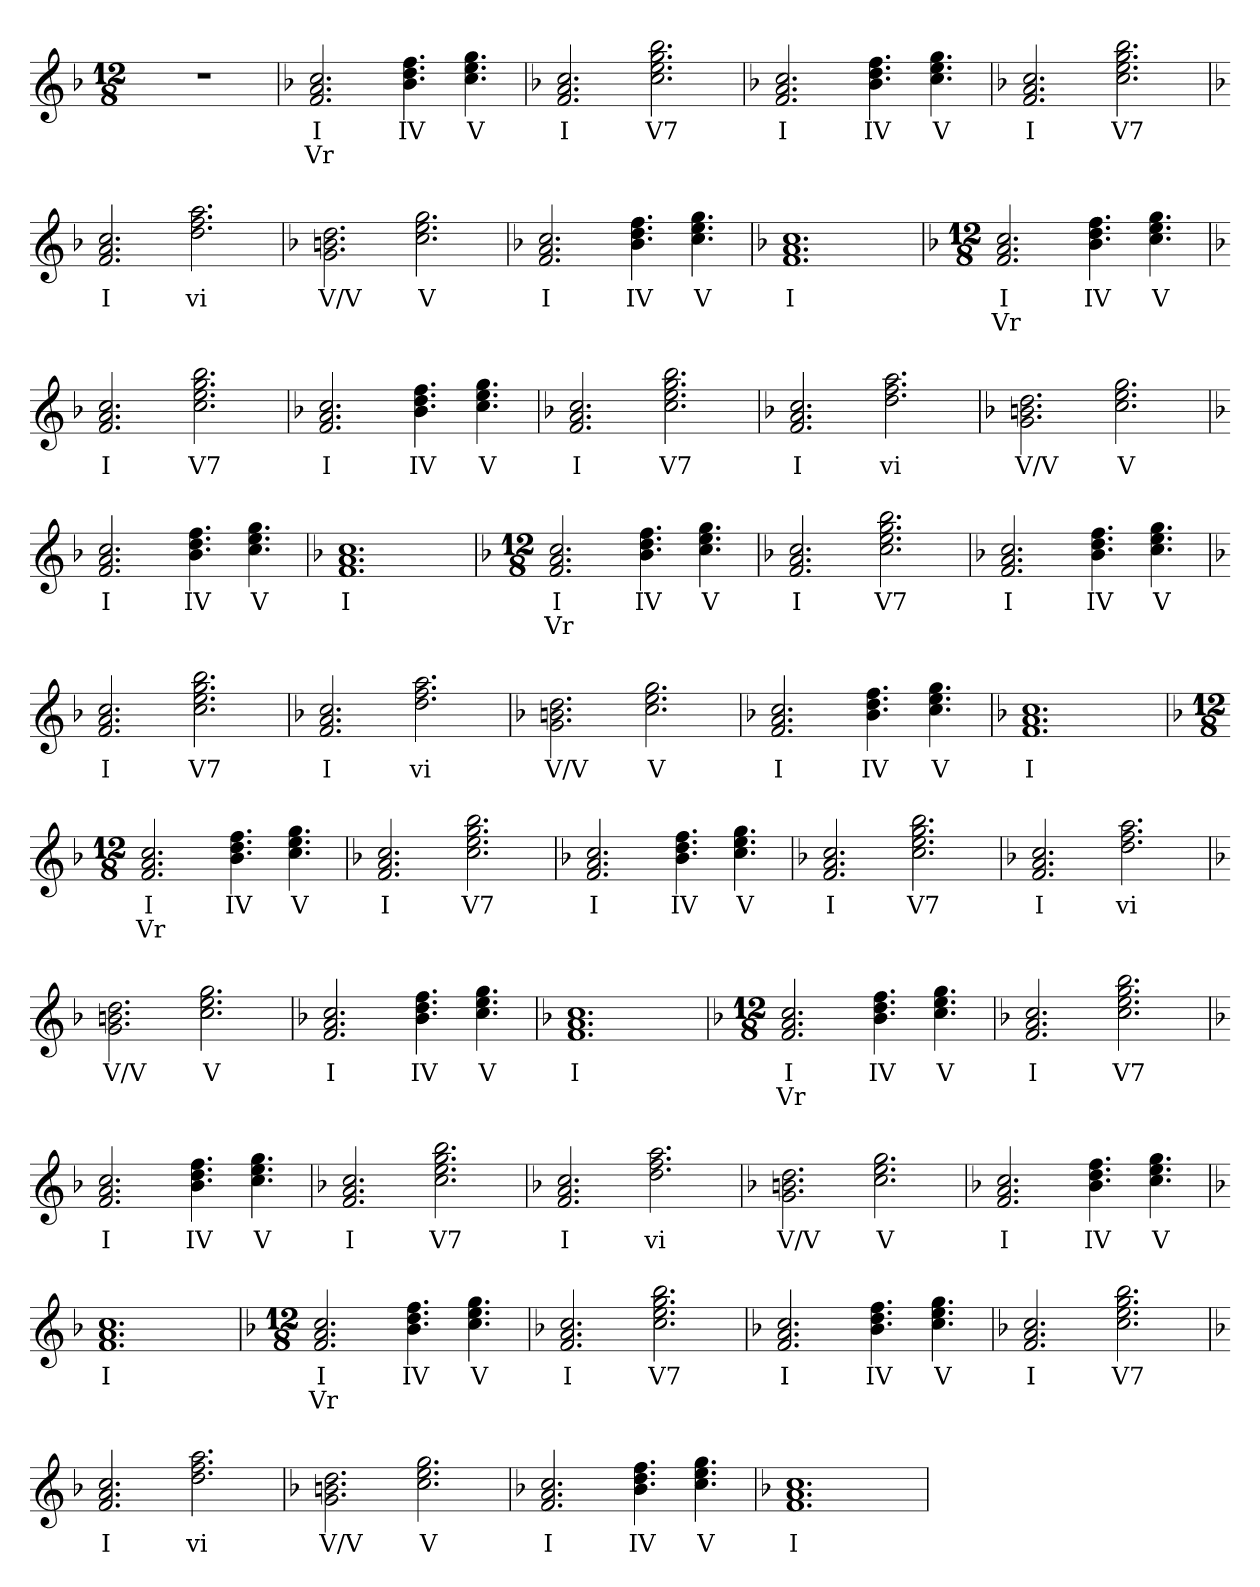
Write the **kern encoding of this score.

**kern	**text	**text
*part1	*part1	*part1
*staff1	*staff1	*staff1
*k[b-]	*	*
*F:	*	*
*M12/8	*	*
=	=	=
1.r	.	.
=	=	=
*k[b-]	*	*
*F:	*	*
2.f 2.a 2.cc	I	Vr
4.b- 4.dd 4.ff	IV	.
4.cc 4.ee 4.gg	V	.
=	=	=
*k[b-]	*	*
*F:	*	*
2.f 2.a 2.cc	I	.
2.cc 2.ee 2.gg 2.bb-	V7	.
=	=	=
*k[b-]	*	*
*F:	*	*
2.f 2.a 2.cc	I	.
4.b- 4.dd 4.ff	IV	.
4.cc 4.ee 4.gg	V	.
=	=	=
*k[b-]	*	*
*F:	*	*
2.f 2.a 2.cc	I	.
2.cc 2.ee 2.gg 2.bb-	V7	.
=	=	=
*k[b-]	*	*
*F:	*	*
2.f 2.a 2.cc	I	.
2.dd 2.ff 2.aa	vi	.
=	=	=
*k[b-]	*	*
*F:	*	*
2.g 2.bn 2.dd	V/V	.
2.cc 2.ee 2.gg	V	.
=	=	=
*k[b-]	*	*
*F:	*	*
2.f 2.a 2.cc	I	.
4.b- 4.dd 4.ff	IV	.
4.cc 4.ee 4.gg	V	.
=	=	=
*k[b-]	*	*
*F:	*	*
1.f 1.a 1.cc	I	.
=	=	=
*k[b-]	*	*
*F:	*	*
*M12/8	*	*
2.f 2.a 2.cc	I	Vr
4.b- 4.dd 4.ff	IV	.
4.cc 4.ee 4.gg	V	.
=	=	=
*k[b-]	*	*
*F:	*	*
2.f 2.a 2.cc	I	.
2.cc 2.ee 2.gg 2.bb-	V7	.
=	=	=
*k[b-]	*	*
*F:	*	*
2.f 2.a 2.cc	I	.
4.b- 4.dd 4.ff	IV	.
4.cc 4.ee 4.gg	V	.
=	=	=
*k[b-]	*	*
*F:	*	*
2.f 2.a 2.cc	I	.
2.cc 2.ee 2.gg 2.bb-	V7	.
=	=	=
*k[b-]	*	*
*F:	*	*
2.f 2.a 2.cc	I	.
2.dd 2.ff 2.aa	vi	.
=	=	=
*k[b-]	*	*
*F:	*	*
2.g 2.bn 2.dd	V/V	.
2.cc 2.ee 2.gg	V	.
=	=	=
*k[b-]	*	*
*F:	*	*
2.f 2.a 2.cc	I	.
4.b- 4.dd 4.ff	IV	.
4.cc 4.ee 4.gg	V	.
=	=	=
*k[b-]	*	*
*F:	*	*
1.f 1.a 1.cc	I	.
=	=	=
*k[b-]	*	*
*F:	*	*
*M12/8	*	*
2.f 2.a 2.cc	I	Vr
4.b- 4.dd 4.ff	IV	.
4.cc 4.ee 4.gg	V	.
=	=	=
*k[b-]	*	*
*F:	*	*
2.f 2.a 2.cc	I	.
2.cc 2.ee 2.gg 2.bb-	V7	.
=	=	=
*k[b-]	*	*
*F:	*	*
2.f 2.a 2.cc	I	.
4.b- 4.dd 4.ff	IV	.
4.cc 4.ee 4.gg	V	.
=	=	=
*k[b-]	*	*
*F:	*	*
2.f 2.a 2.cc	I	.
2.cc 2.ee 2.gg 2.bb-	V7	.
=	=	=
*k[b-]	*	*
*F:	*	*
2.f 2.a 2.cc	I	.
2.dd 2.ff 2.aa	vi	.
=	=	=
*k[b-]	*	*
*F:	*	*
2.g 2.bn 2.dd	V/V	.
2.cc 2.ee 2.gg	V	.
=	=	=
*k[b-]	*	*
*F:	*	*
2.f 2.a 2.cc	I	.
4.b- 4.dd 4.ff	IV	.
4.cc 4.ee 4.gg	V	.
=	=	=
*k[b-]	*	*
*F:	*	*
1.f 1.a 1.cc	I	.
=	=	=
*k[b-]	*	*
*F:	*	*
*M12/8	*	*
2.f 2.a 2.cc	I	Vr
4.b- 4.dd 4.ff	IV	.
4.cc 4.ee 4.gg	V	.
=	=	=
*k[b-]	*	*
*F:	*	*
2.f 2.a 2.cc	I	.
2.cc 2.ee 2.gg 2.bb-	V7	.
=	=	=
*k[b-]	*	*
*F:	*	*
2.f 2.a 2.cc	I	.
4.b- 4.dd 4.ff	IV	.
4.cc 4.ee 4.gg	V	.
=	=	=
*k[b-]	*	*
*F:	*	*
2.f 2.a 2.cc	I	.
2.cc 2.ee 2.gg 2.bb-	V7	.
=	=	=
*k[b-]	*	*
*F:	*	*
2.f 2.a 2.cc	I	.
2.dd 2.ff 2.aa	vi	.
=	=	=
*k[b-]	*	*
*F:	*	*
2.g 2.bn 2.dd	V/V	.
2.cc 2.ee 2.gg	V	.
=	=	=
*k[b-]	*	*
*F:	*	*
2.f 2.a 2.cc	I	.
4.b- 4.dd 4.ff	IV	.
4.cc 4.ee 4.gg	V	.
=	=	=
*k[b-]	*	*
*F:	*	*
1.f 1.a 1.cc	I	.
=	=	=
*k[b-]	*	*
*F:	*	*
*M12/8	*	*
2.f 2.a 2.cc	I	Vr
4.b- 4.dd 4.ff	IV	.
4.cc 4.ee 4.gg	V	.
=	=	=
*k[b-]	*	*
*F:	*	*
2.f 2.a 2.cc	I	.
2.cc 2.ee 2.gg 2.bb-	V7	.
=	=	=
*k[b-]	*	*
*F:	*	*
2.f 2.a 2.cc	I	.
4.b- 4.dd 4.ff	IV	.
4.cc 4.ee 4.gg	V	.
=	=	=
*k[b-]	*	*
*F:	*	*
2.f 2.a 2.cc	I	.
2.cc 2.ee 2.gg 2.bb-	V7	.
=	=	=
*k[b-]	*	*
*F:	*	*
2.f 2.a 2.cc	I	.
2.dd 2.ff 2.aa	vi	.
=	=	=
*k[b-]	*	*
*F:	*	*
2.g 2.bn 2.dd	V/V	.
2.cc 2.ee 2.gg	V	.
=	=	=
*k[b-]	*	*
*F:	*	*
2.f 2.a 2.cc	I	.
4.b- 4.dd 4.ff	IV	.
4.cc 4.ee 4.gg	V	.
=	=	=
*k[b-]	*	*
*F:	*	*
1.f 1.a 1.cc	I	.
=	=	=
*k[b-]	*	*
*F:	*	*
*M12/8	*	*
2.f 2.a 2.cc	I	Vr
4.b- 4.dd 4.ff	IV	.
4.cc 4.ee 4.gg	V	.
=	=	=
*k[b-]	*	*
*F:	*	*
2.f 2.a 2.cc	I	.
2.cc 2.ee 2.gg 2.bb-	V7	.
=	=	=
*k[b-]	*	*
*F:	*	*
2.f 2.a 2.cc	I	.
4.b- 4.dd 4.ff	IV	.
4.cc 4.ee 4.gg	V	.
=	=	=
*k[b-]	*	*
*F:	*	*
2.f 2.a 2.cc	I	.
2.cc 2.ee 2.gg 2.bb-	V7	.
=	=	=
*k[b-]	*	*
*F:	*	*
2.f 2.a 2.cc	I	.
2.dd 2.ff 2.aa	vi	.
=	=	=
*k[b-]	*	*
*F:	*	*
2.g 2.bn 2.dd	V/V	.
2.cc 2.ee 2.gg	V	.
=	=	=
*k[b-]	*	*
*F:	*	*
2.f 2.a 2.cc	I	.
4.b- 4.dd 4.ff	IV	.
4.cc 4.ee 4.gg	V	.
=	=	=
*k[b-]	*	*
*F:	*	*
1.f 1.a 1.cc	I	.
=	=	=
*-	*-	*-
